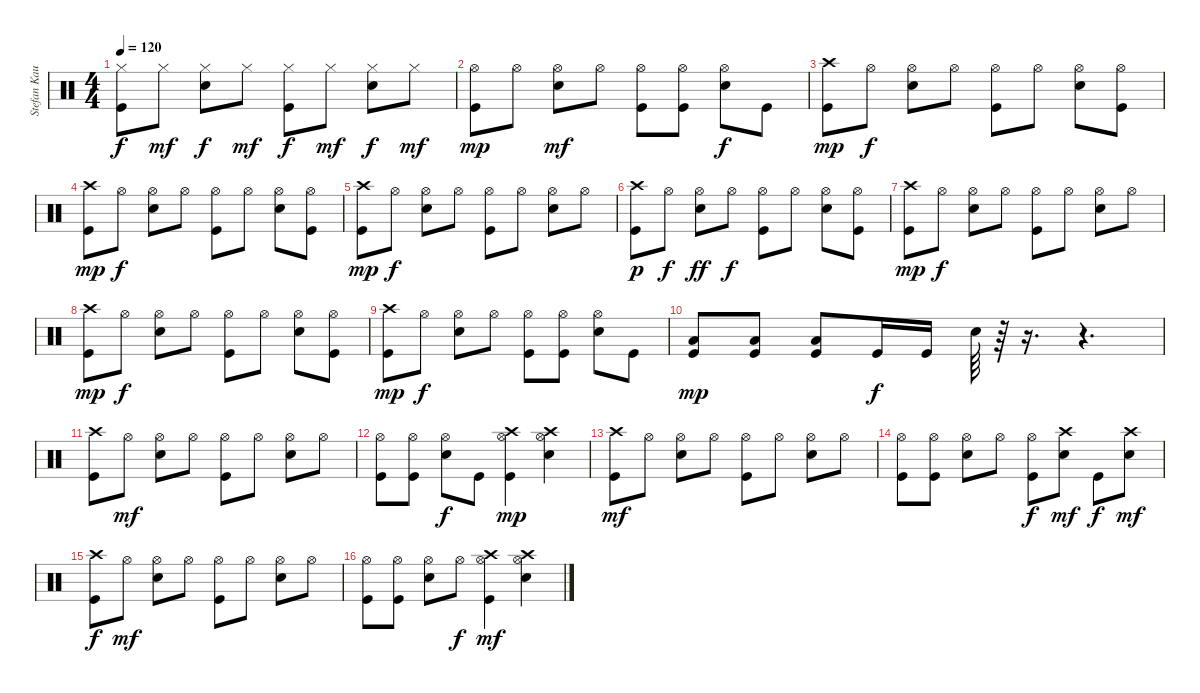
\track ("Stefan Kaufmann " "Stefan Kau") {instrument percussion}
\staff {score}
\articulation defaults
\ts (4 4)
\tempo 120
\clef neutral
\ks c
("Hi-Hat (closed)" "Kick (hit)").8{dy f} "Hi-Hat (closed)".8{dy mf} ("Hi-Hat (closed)" "Snare (hit) 2").8{dy f} "Hi-Hat (closed)".8{dy mf} ("Hi-Hat (closed)" "Kick (hit)").8{dy f} "Hi-Hat (closed)".8{dy mf} ("Hi-Hat (closed)" "Snare (hit) 2").8{dy f} "Hi-Hat (closed)".8{dy mf} |
("Hi-Hat (open)" "Kick (hit)").8{dy mp} "Hi-Hat (open)".8 ("Hi-Hat (open)" "Snare (hit) 2").8{dy mf} "Hi-Hat (open)".8 ("Hi-Hat (open)" "Kick (hit)").8 ("Hi-Hat (open)" "Kick (hit)").8 ("Hi-Hat (open)" "Snare (hit) 2").8{dy f} "Kick (hit)".8 |
("Crash high (hit)" "Kick (hit)").8{dy mp} "Hi-Hat (open)".8{dy f} ("Hi-Hat (open)" "Snare (hit) 2").8 "Hi-Hat (open)".8 ("Hi-Hat (open)" "Kick (hit)").8 "Hi-Hat (open)".8 ("Hi-Hat (open)" "Snare (hit) 2").8 ("Hi-Hat (open)" "Kick (hit)").8 |
("Crash high (hit)" "Kick (hit)").8{dy mp} "Hi-Hat (open)".8{dy f} ("Hi-Hat (open)" "Snare (hit) 2").8 "Hi-Hat (open)".8 ("Hi-Hat (open)" "Kick (hit)").8 "Hi-Hat (open)".8 ("Hi-Hat (open)" "Snare (hit) 2").8 ("Hi-Hat (open)" "Kick (hit)").8 |
("Crash high (hit)" "Kick (hit)").8{dy mp} "Hi-Hat (open)".8{dy f} ("Hi-Hat (open)" "Snare (hit) 2").8 "Hi-Hat (open)".8 ("Hi-Hat (open)" "Kick (hit)").8 "Hi-Hat (open)".8 ("Hi-Hat (open)" "Snare (hit) 2").8 "Hi-Hat (open)".8 |
("Crash high (hit)" "Kick (hit)").8{dy p} "Hi-Hat (open)".8{dy f} ("Hi-Hat (open)" "Snare (hit) 2").8{dy ff} "Hi-Hat (open)".8{dy f} ("Hi-Hat (open)" "Kick (hit)").8 "Hi-Hat (open)".8 ("Hi-Hat (open)" "Snare (hit) 2").8 ("Hi-Hat (open)" "Kick (hit)").8 |
("Crash high (hit)" "Kick (hit)").8{dy mp} "Hi-Hat (open)".8{dy f} ("Hi-Hat (open)" "Snare (hit) 2").8 "Hi-Hat (open)".8 ("Hi-Hat (open)" "Kick (hit)").8 "Hi-Hat (open)".8 ("Hi-Hat (open)" "Snare (hit) 2").8 "Hi-Hat (open)".8 |
("Crash high (hit)" "Kick (hit)").8{dy mp} "Hi-Hat (open)".8{dy f} ("Hi-Hat (open)" "Snare (hit) 2").8 "Hi-Hat (open)".8 ("Hi-Hat (open)" "Kick (hit)").8 "Hi-Hat (open)".8 ("Hi-Hat (open)" "Snare (hit) 2").8 ("Hi-Hat (open)" "Kick (hit)").8 |
("Crash high (hit)" "Kick (hit)").8{dy mp} "Hi-Hat (open)".8{dy f} ("Hi-Hat (open)" "Snare (hit) 2").8 "Hi-Hat (open)".8 ("Hi-Hat (open)" "Kick (hit)").8 ("Hi-Hat (open)" "Kick (hit)").8 ("Hi-Hat (open)" "Snare (hit) 2").8 "Kick (hit)".8 |
("Kick (hit)" "Low Floor Tom (hit)").8{dy mp} ("Kick (hit)" "Low Floor Tom (hit)").8 ("Kick (hit)" "Low Floor Tom (hit)").8 "Kick (hit)".16{dy f} "Kick (hit)".16 "Snare (hit) 2".64 r.64 r.16{d} r.4{d} |
("Crash high (hit)" "Kick (hit)").8 "Hi-Hat (open)".8{dy mf} ("Hi-Hat (open)" "Snare (hit) 2").8 "Hi-Hat (open)".8 ("Hi-Hat (open)" "Kick (hit)").8 "Hi-Hat (open)".8 ("Hi-Hat (open)" "Snare (hit) 2").8 "Hi-Hat (open)".8 |
("Hi-Hat (open)" "Kick (hit)").8 ("Hi-Hat (open)" "Kick (hit)").8 ("Hi-Hat (open)" "Snare (hit) 2").8{dy f} "Kick (hit)".8 ("Hi-Hat (open)" "Kick (hit)" "Crash high (hit)").4{dy mp} ("Hi-Hat (open)" "Snare (hit) 2" "Crash high (hit)").4 |
("Crash high (hit)" "Kick (hit)").8{dy mf} "Hi-Hat (open)".8 ("Hi-Hat (open)" "Snare (hit) 2").8 "Hi-Hat (open)".8 ("Hi-Hat (open)" "Kick (hit)").8 "Hi-Hat (open)".8 ("Hi-Hat (open)" "Snare (hit) 2").8 "Hi-Hat (open)".8 |
("Hi-Hat (open)" "Kick (hit)").8 ("Hi-Hat (open)" "Kick (hit)").8 ("Hi-Hat (open)" "Snare (hit) 2").8 "Hi-Hat (open)".8 ("Hi-Hat (open)" "Kick (hit)").8{dy f} ("Snare (hit) 2" "Crash high (hit)").8{dy mf} "Kick (hit)".8{dy f} ("Snare (hit) 2" "Crash high (hit)").8{dy mf} |
("Crash high (hit)" "Kick (hit)").8{dy f} "Hi-Hat (open)".8{dy mf} ("Hi-Hat (open)" "Snare (hit) 2").8 "Hi-Hat (open)".8 ("Hi-Hat (open)" "Kick (hit)").8 "Hi-Hat (open)".8 ("Hi-Hat (open)" "Snare (hit) 2").8 "Hi-Hat (open)".8 |
("Hi-Hat (open)" "Kick (hit)").8 ("Hi-Hat (open)" "Kick (hit)").8 ("Hi-Hat (open)" "Snare (hit) 2").8 "Hi-Hat (open)".8{dy f} ("Hi-Hat (open)" "Kick (hit)" "Crash high (hit)").4{dy mf} ("Hi-Hat (open)" "Snare (hit) 2" "Crash high (hit)").4
